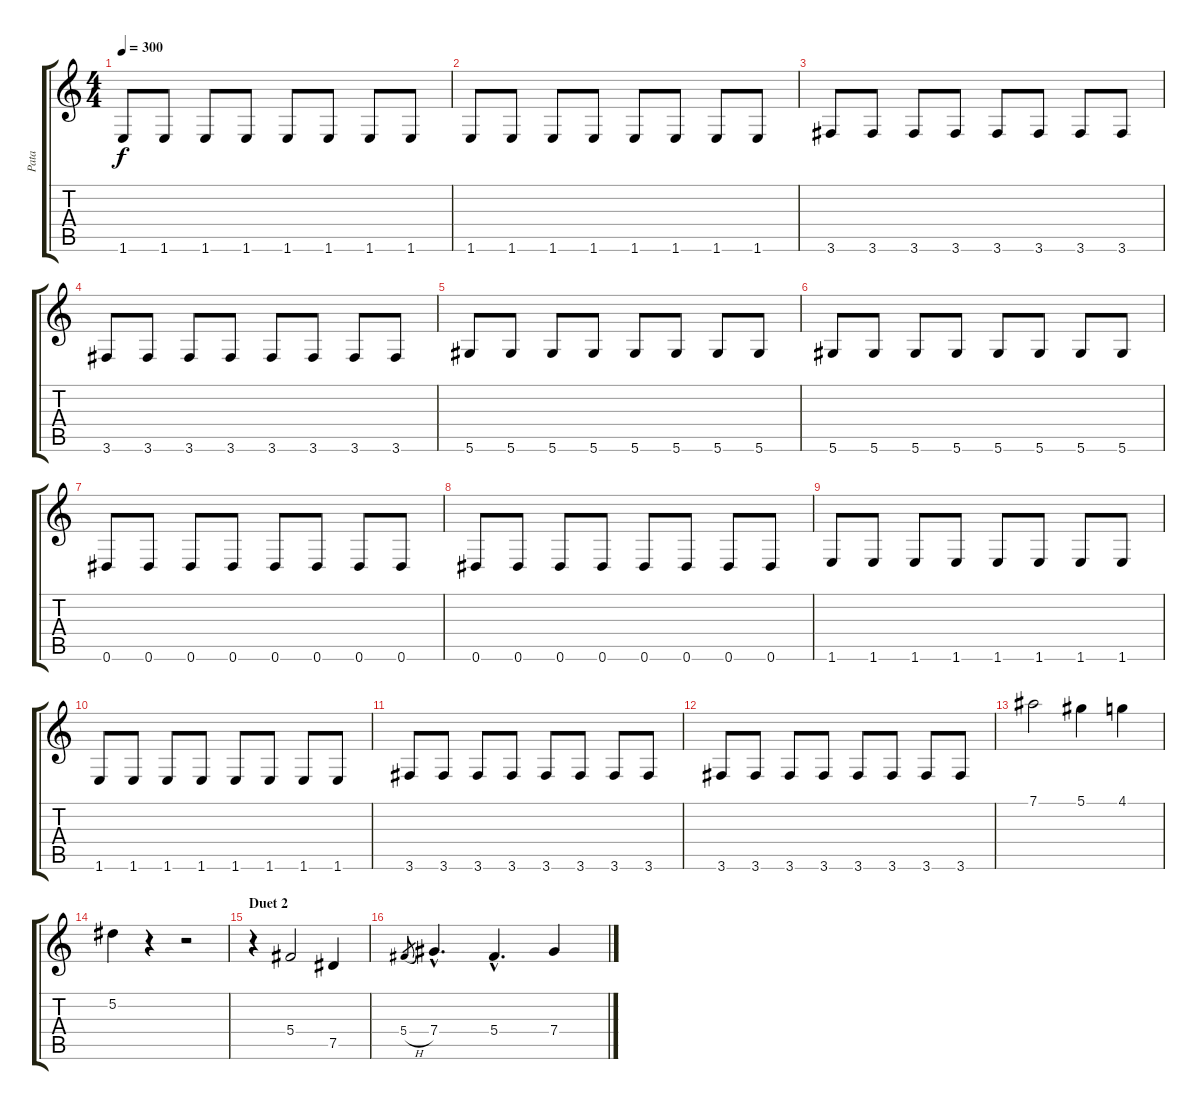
\track ("Pata" "Pata") {instrument overdrivenguitar}
\staff {score tabs}
\tuning (Eb4 Bb3 Gb3 Db3 Ab2 Eb2) {hide}
\ts (4 4)
\tempo 300
\clef g2
\ks c
1.6.8{dy f} 1.6.8 1.6.8 1.6.8 1.6.8 1.6.8 1.6.8 1.6.8 |
1.6.8 1.6.8 1.6.8 1.6.8 1.6.8 1.6.8 1.6.8 1.6.8 |
3.6.8 3.6.8 3.6.8 3.6.8 3.6.8 3.6.8 3.6.8 3.6.8 |
3.6.8 3.6.8 3.6.8 3.6.8 3.6.8 3.6.8 3.6.8 3.6.8 |
5.6.8 5.6.8 5.6.8 5.6.8 5.6.8 5.6.8 5.6.8 5.6.8 |
5.6.8 5.6.8 5.6.8 5.6.8 5.6.8 5.6.8 5.6.8 5.6.8 |
0.6.8 0.6.8 0.6.8 0.6.8 0.6.8 0.6.8 0.6.8 0.6.8 |
0.6.8 0.6.8 0.6.8 0.6.8 0.6.8 0.6.8 0.6.8 0.6.8 |
1.6.8 1.6.8 1.6.8 1.6.8 1.6.8 1.6.8 1.6.8 1.6.8 |
1.6.8 1.6.8 1.6.8 1.6.8 1.6.8 1.6.8 1.6.8 1.6.8 |
3.6.8 3.6.8 3.6.8 3.6.8 3.6.8 3.6.8 3.6.8 3.6.8 |
3.6.8 3.6.8 3.6.8 3.6.8 3.6.8 3.6.8 3.6.8 3.6.8 |
7.1.2 5.1.4 4.1.4 |
5.2.4 r.4 r.2 |
\section ("" "Duet 2")
r.4 5.4.2 7.5.4 |
5.4{h}.8{gr} 7.4{hac}.4{d} 5.4{hac}.4{d} 7.4.4
